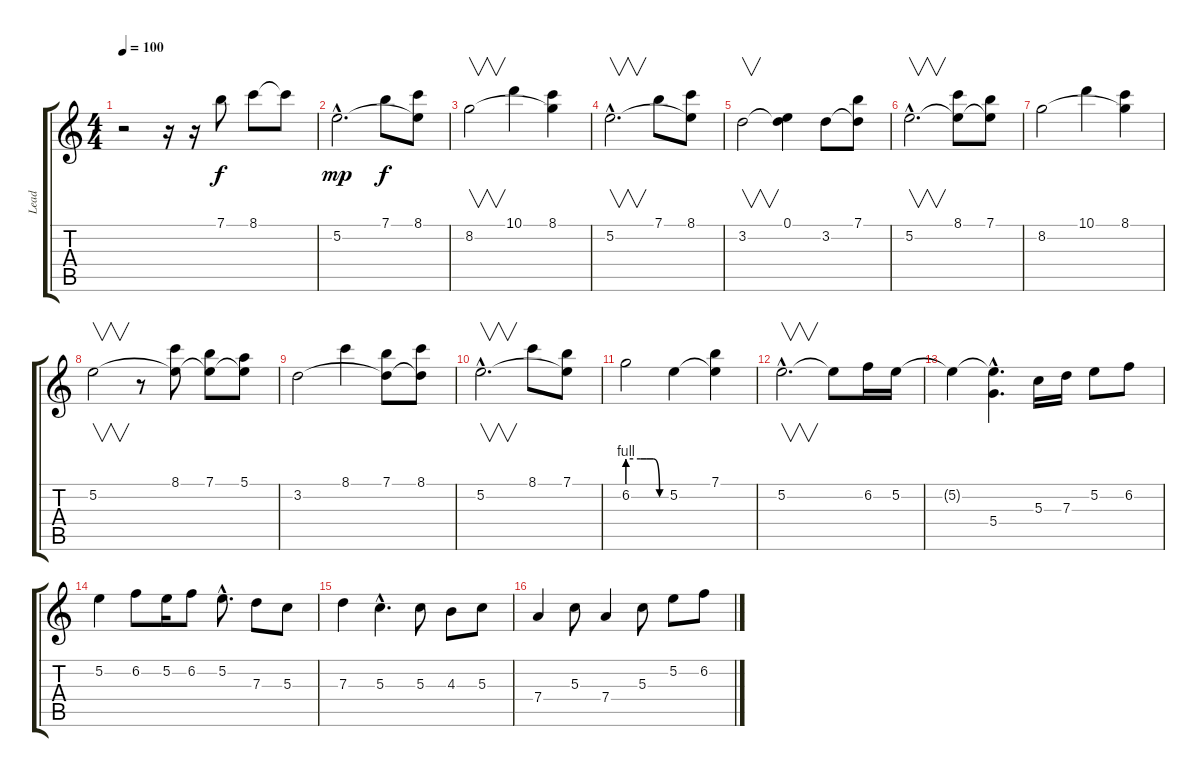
\track ("Lead" "Lead") {instrument overdrivenguitar}
\staff {score tabs}
\tuning (E4 B3 G3 D3 A2 E2) {hide}
\ts (4 4)
\tempo 100
\clef g2
\ks c
r.2{dy f volume 11 instrument overdrivenguitar} r.16 r.16 7.1.8 8.1.8 8.1{t}.8 |
5.2{hac}.2{d dy mp volume 11} 7.1.8{dy f} (8.1 5.2{t}).8 |
8.2.2{v} 10.1.4 (8.1 8.2{t}).4 |
5.2{hac}.2{v d} 7.1.8 (8.1 5.2{t}).8 |
3.2.2{v} (0.1 3.2{t}).4 3.2.8{volume 16} (7.1 3.2{t}).8 |
5.2{hac}.2{v d} (8.1 5.2{t}).8 (7.1 5.2{t}).8 |
8.2.2 10.1.4 (8.1 8.2{t}).4 |
5.2.2{v} r.8 (8.1 5.2{t}).8 (7.1 5.2{t}).8 (5.1 5.2{t}).8 |
3.2.2 8.1.4 (7.1 3.2{t}).8 (8.1 3.2{t}).8 |
5.2{hac}.2{v d} 8.1.8 (7.1 5.2{t}).8 |
6.2{be (custom 0 4 20 4 30 4 40 4 50 0 60 0)}.2 5.2.4 (7.1 5.2{t}).4 |
5.2{hac}.2{v d} 5.2{t}.8 6.2.16 5.2.16 |
5.2{t}.4 (5.2{hac t} 5.4{hac}).4{d} 5.3.16 7.3.16 5.2.8 6.2.8 |
5.2.4 6.2.8 5.2.16 6.2.8 5.2{hac}.8{d} 7.3.8 5.3.8 |
7.3.4 5.3{hac}.4{d} 5.3.8 4.3.8 5.3.8 |
7.4.4 5.3.8 7.4.4 5.3.8 5.2.8 6.2.8
